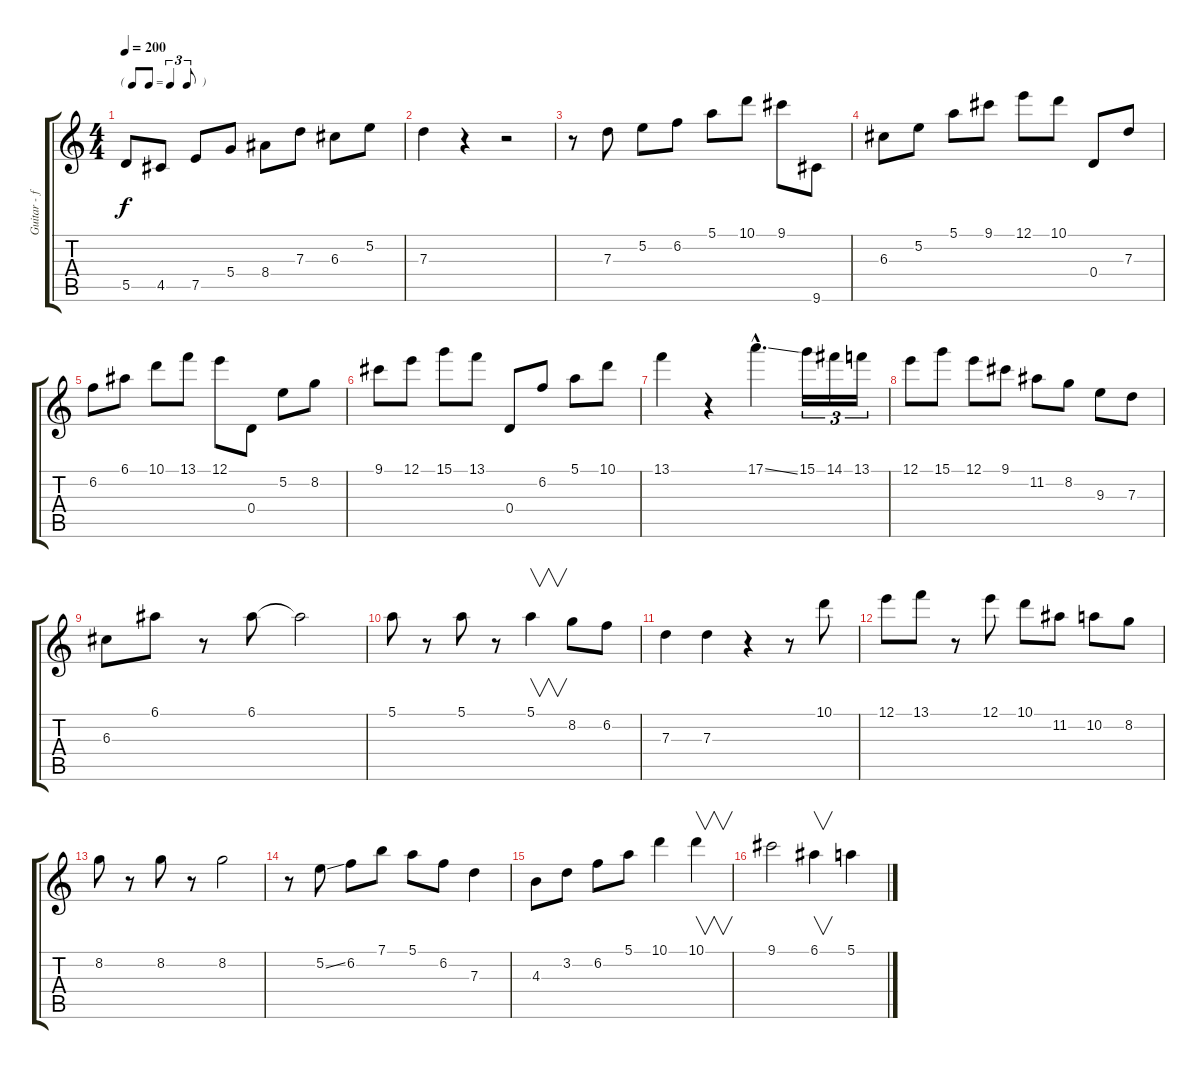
\track ("Guitar - for sound" "Guitar - f") {instrument acousticbass}
\staff {score tabs}
\tuning (E4 B3 G3 D3 A2 E2) {hide}
\ts (4 4)
\tf triplet8th
\tempo 200
\clef g2
\ks c
5.5.8{dy f} 4.5.8 7.5.8 5.4.8 8.4.8 7.3.8 6.3.8 5.2.8 |
7.3.4 r.4 r.2 |
r.8 7.3.8 5.2.8 6.2.8 5.1.8 10.1.8 9.1.8 9.6.8 |
6.3.8 5.2.8 5.1.8 9.1.8 12.1.8 10.1.8 0.4.8 7.3.8 |
6.2.8 6.1.8 10.1.8 13.1.8 12.1.8 0.4.8 5.2.8 8.2.8 |
9.1.8 12.1.8 15.1.8 13.1.8 0.4.8 6.2.8 5.1.8 10.1.8 |
13.1.4 r.4 17.1{ss hac}.4{d} 15.1.16{tu (3 2)} 14.1.16{tu (3 2)} 13.1.16{tu (3 2)} |
12.1.8 15.1.8 12.1.8 9.1.8 11.2.8 8.2.8 9.3.8 7.3.8 |
6.3.8 6.1.8 r.8 6.1.8 6.1{t}.2 |
5.1.8 r.8 5.1.8 r.8 5.1.4{v} 8.2.8 6.2.8 |
7.3.4 7.3.4 r.4 r.8 10.1.8 |
12.1.8 13.1.8 r.8 12.1.8 10.1.8 11.2.8 10.2.8 8.2.8 |
8.2.8 r.8 8.2.8 r.8 8.2.2 |
r.8 5.2{ss}.8 6.2.8 7.1.8 5.1.8 6.2.8 7.3.4 |
4.3.8 3.2.8 6.2.8 5.1.8 10.1.4 10.1.4{v} |
9.1.2 6.1.4{v} 5.1.4
